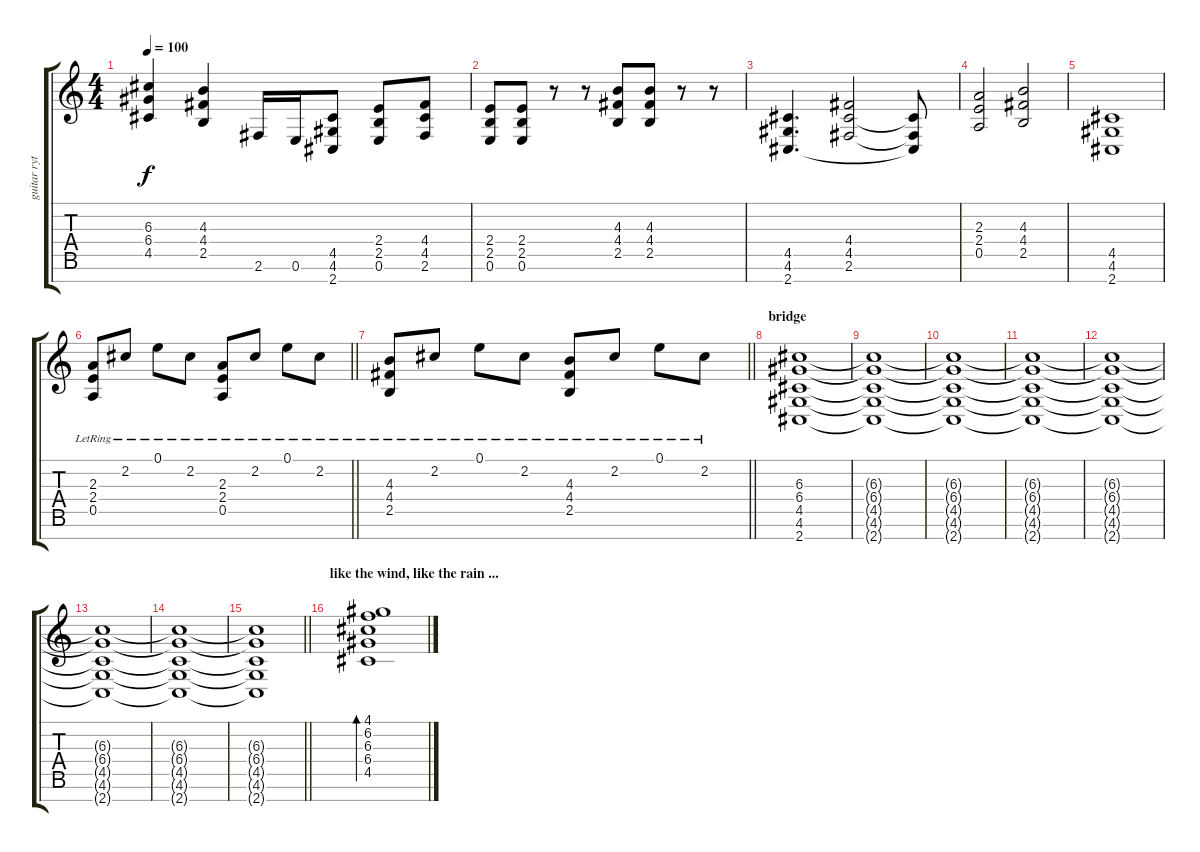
\track ("guitar rythm" "guitar ryt") {instrument distortionguitar}
\staff {score tabs}
\tuning (E4 B3 G3 D3 A2 E2 B1) {hide}
\ts (4 4)
\tempo 100
\clef g2
\ks c
(6.3 6.4 4.5).4{dy f} (4.3 4.4 2.5).4 2.6.16 0.6.16 (4.5 4.6 2.7).8 (2.4 2.5 0.6).8 (4.4 4.5 2.6).8 |
(2.4 2.5 0.6).8 (2.4 2.5 0.6).8 r.8 r.8 (4.3 4.4 2.5).8 (4.3 4.4 2.5).8 r.8 r.8 |
(4.5 4.6 2.7).4{d} (4.4 4.5 2.6).2 (4.5{t} 2.6{t} 2.7{t}).8 |
(2.3 2.4 0.5).2 (4.3 4.4 2.5).2 |
(4.5 4.6 2.7).1 |
\barLineRight lightlight
(2.3{lr} 2.4{lr} 0.5{lr}).8 2.2{lr}.8 0.1{lr}.8 2.2{lr}.8 (2.3{lr} 2.4{lr} 0.5{lr}).8 2.2{lr}.8 0.1{lr}.8 2.2{lr}.8 |
\barLineRight lightlight
(4.3{lr} 4.4{lr} 2.5{lr}).8 2.2{lr}.8 0.1{lr}.8 2.2{lr}.8 (4.3{lr} 4.4{lr} 2.5{lr}).8 2.2{lr}.8 0.1{lr}.8 2.2{lr}.8 |
\section ("" "bridge")
(6.3 6.4 4.5 4.6 2.7).1 |
(6.3{t} 6.4{t} 4.5{t} 4.6{t} 2.7{t}).1 |
(6.3{t} 6.4{t} 4.5{t} 4.6{t} 2.7{t}).1 |
(6.3{t} 6.4{t} 4.5{t} 4.6{t} 2.7{t}).1 |
(6.3{t} 6.4{t} 4.5{t} 4.6{t} 2.7{t}).1 |
(6.3{t} 6.4{t} 4.5{t} 4.6{t} 2.7{t}).1 |
(6.3{t} 6.4{t} 4.5{t} 4.6{t} 2.7{t}).1 |
\barLineRight lightlight
(6.3{t} 6.4{t} 4.5{t} 4.6{t} 2.7{t}).1 |
\section ("" "like the wind, like the rain ...")
(4.1 6.2 6.3 6.4 4.5).1{bd 60 instrument electricguitarclean}
